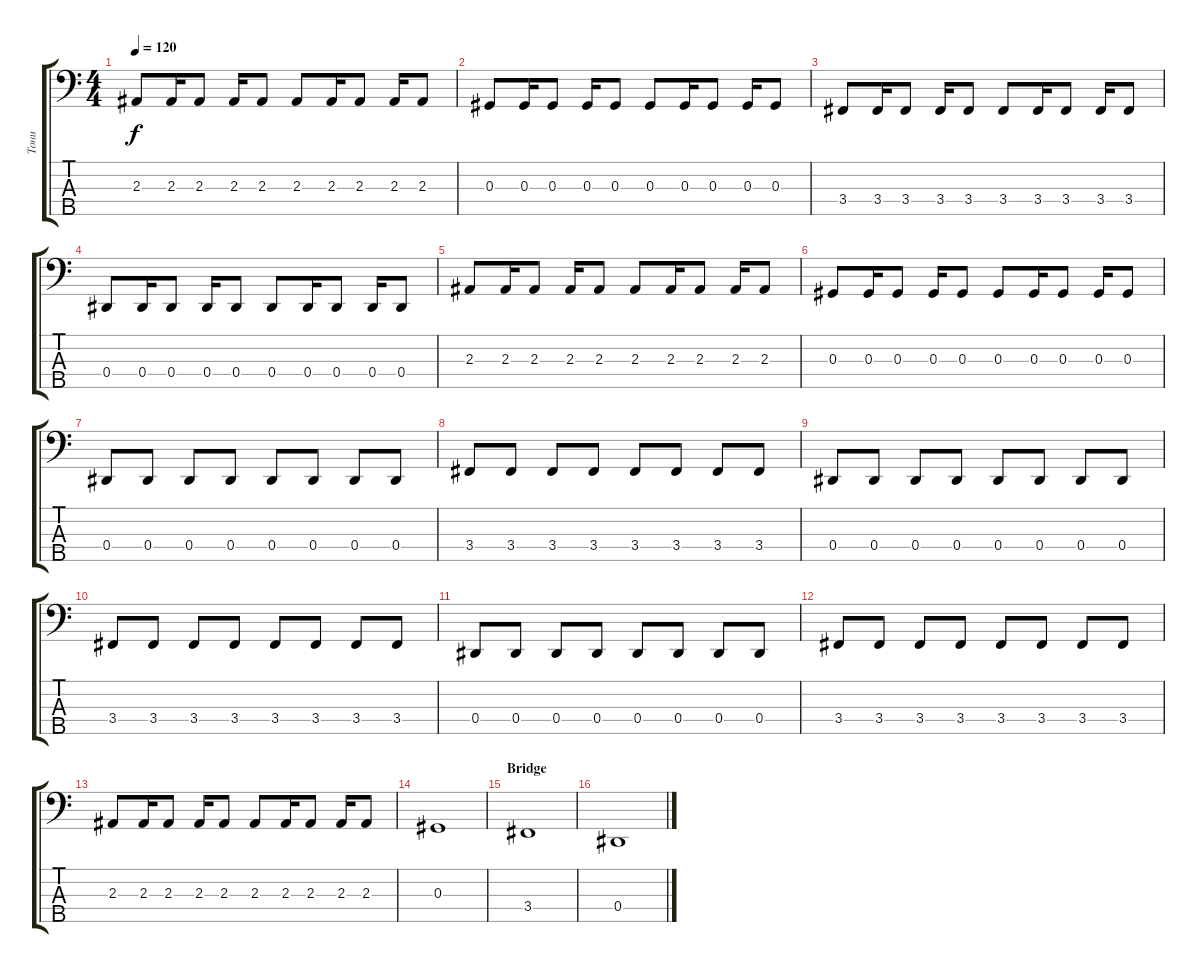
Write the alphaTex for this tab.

\track ("Тони" "Тони") {instrument electricbassfinger}
\staff {score tabs}
\tuning (Gb2 Db2 Ab1 Eb1 Bb0) {hide}
\ts (4 4)
\tempo 120
\clef f4
\ks c
2.3.8{dy f} 2.3.16 2.3.8 2.3.16 2.3.8 2.3.8 2.3.16 2.3.8 2.3.16 2.3.8 |
0.3.8 0.3.16 0.3.8 0.3.16 0.3.8 0.3.8 0.3.16 0.3.8 0.3.16 0.3.8 |
3.4.8 3.4.16 3.4.8 3.4.16 3.4.8 3.4.8 3.4.16 3.4.8 3.4.16 3.4.8 |
0.4.8 0.4.16 0.4.8 0.4.16 0.4.8 0.4.8 0.4.16 0.4.8 0.4.16 0.4.8 |
2.3.8 2.3.16 2.3.8 2.3.16 2.3.8 2.3.8 2.3.16 2.3.8 2.3.16 2.3.8 |
0.3.8 0.3.16 0.3.8 0.3.16 0.3.8 0.3.8 0.3.16 0.3.8 0.3.16 0.3.8 |
0.4.8 0.4.8 0.4.8 0.4.8 0.4.8 0.4.8 0.4.8 0.4.8 |
3.4.8 3.4.8 3.4.8 3.4.8 3.4.8 3.4.8 3.4.8 3.4.8 |
0.4.8 0.4.8 0.4.8 0.4.8 0.4.8 0.4.8 0.4.8 0.4.8 |
3.4.8 3.4.8 3.4.8 3.4.8 3.4.8 3.4.8 3.4.8 3.4.8 |
0.4.8 0.4.8 0.4.8 0.4.8 0.4.8 0.4.8 0.4.8 0.4.8 |
3.4.8 3.4.8 3.4.8 3.4.8 3.4.8 3.4.8 3.4.8 3.4.8 |
2.3.8 2.3.16 2.3.8 2.3.16 2.3.8 2.3.8 2.3.16 2.3.8 2.3.16 2.3.8 |
0.3.1 |
\section ("" "Bridge")
3.4.1 |
0.4.1
